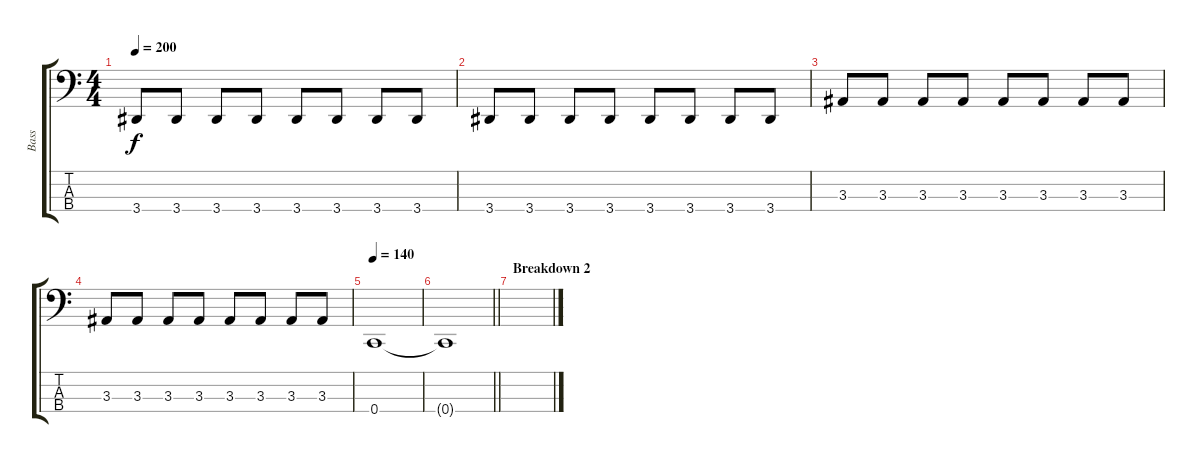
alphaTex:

\track ("Bass" "Bass") {instrument electricbasspick}
\staff {score tabs}
\tuning (F2 C2 G1 C1) {hide}
\ts (4 4)
\tempo 200
\clef f4
\ks c
3.4.8{dy f} 3.4.8 3.4.8 3.4.8 3.4.8 3.4.8 3.4.8 3.4.8 |
3.4.8 3.4.8 3.4.8 3.4.8 3.4.8 3.4.8 3.4.8 3.4.8 |
3.3.8 3.3.8 3.3.8 3.3.8 3.3.8 3.3.8 3.3.8 3.3.8 |
3.3.8 3.3.8 3.3.8 3.3.8 3.3.8 3.3.8 3.3.8 3.3.8 |
\tempo 140
0.4.1 |
\barLineRight lightlight
0.4{t}.1 |
\section ("" "Breakdown 2")
